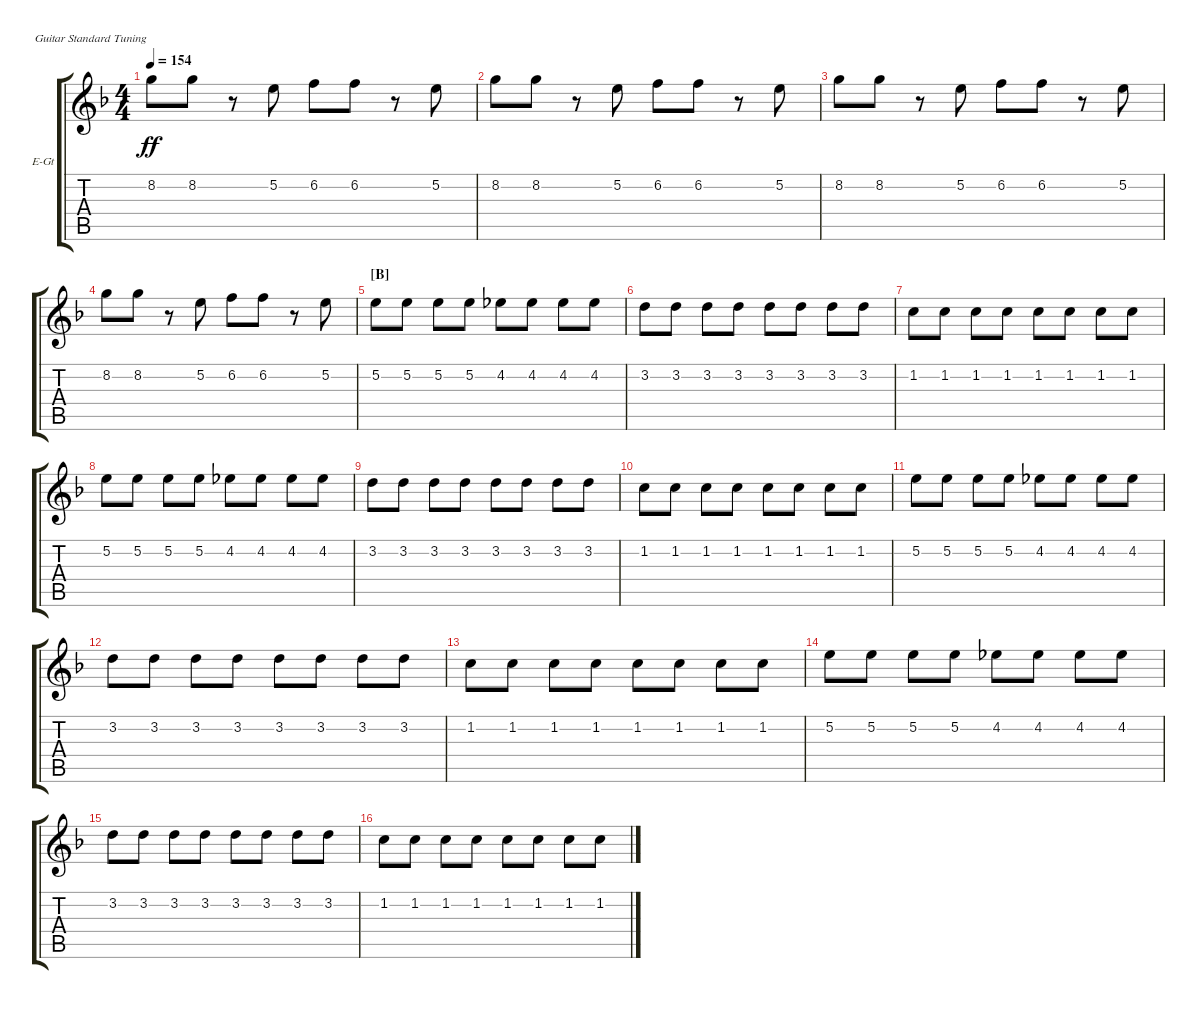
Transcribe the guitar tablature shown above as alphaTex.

\bracketExtendMode groupsimilarinstruments
\firstSystemTrackNameOrientation horizontal
\otherSystemsTrackNameOrientation horizontal
\track ("Albert Hammond Jr." "E-Gt") {instrument overdrivenguitar}
\staff {score tabs}
\tuning (E4 B3 G3 D3 A2 E2)
\ts (4 4)
\tempo 154
\clef g2
\ks f
8.2.8{dy ff} 8.2.8 r.8 5.2.8 6.2.8 6.2.8 r.8 5.2.8 |
8.2.8 8.2.8 r.8 5.2.8 6.2.8 6.2.8 r.8 5.2.8 |
8.2.8 8.2.8 r.8 5.2.8 6.2.8 6.2.8 r.8 5.2.8 |
8.2.8 8.2.8 r.8 5.2.8 6.2.8 6.2.8 r.8 5.2.8 |
\section ("B" "")
5.2.8 5.2.8 5.2.8 5.2.8 4.2.8 4.2.8 4.2.8 4.2.8 |
3.2.8 3.2.8 3.2.8 3.2.8 3.2.8 3.2.8 3.2.8 3.2.8 |
1.2.8 1.2.8 1.2.8 1.2.8 1.2.8 1.2.8 1.2.8 1.2.8 |
5.2.8 5.2.8 5.2.8 5.2.8 4.2.8 4.2.8 4.2.8 4.2.8 |
3.2.8 3.2.8 3.2.8 3.2.8 3.2.8 3.2.8 3.2.8 3.2.8 |
1.2.8 1.2.8 1.2.8 1.2.8 1.2.8 1.2.8 1.2.8 1.2.8 |
5.2.8 5.2.8 5.2.8 5.2.8 4.2.8 4.2.8 4.2.8 4.2.8 |
3.2.8 3.2.8 3.2.8 3.2.8 3.2.8 3.2.8 3.2.8 3.2.8 |
1.2.8 1.2.8 1.2.8 1.2.8 1.2.8 1.2.8 1.2.8 1.2.8 |
5.2.8 5.2.8 5.2.8 5.2.8 4.2.8 4.2.8 4.2.8 4.2.8 |
3.2.8 3.2.8 3.2.8 3.2.8 3.2.8 3.2.8 3.2.8 3.2.8 |
1.2.8 1.2.8 1.2.8 1.2.8 1.2.8 1.2.8 1.2.8 1.2.8
